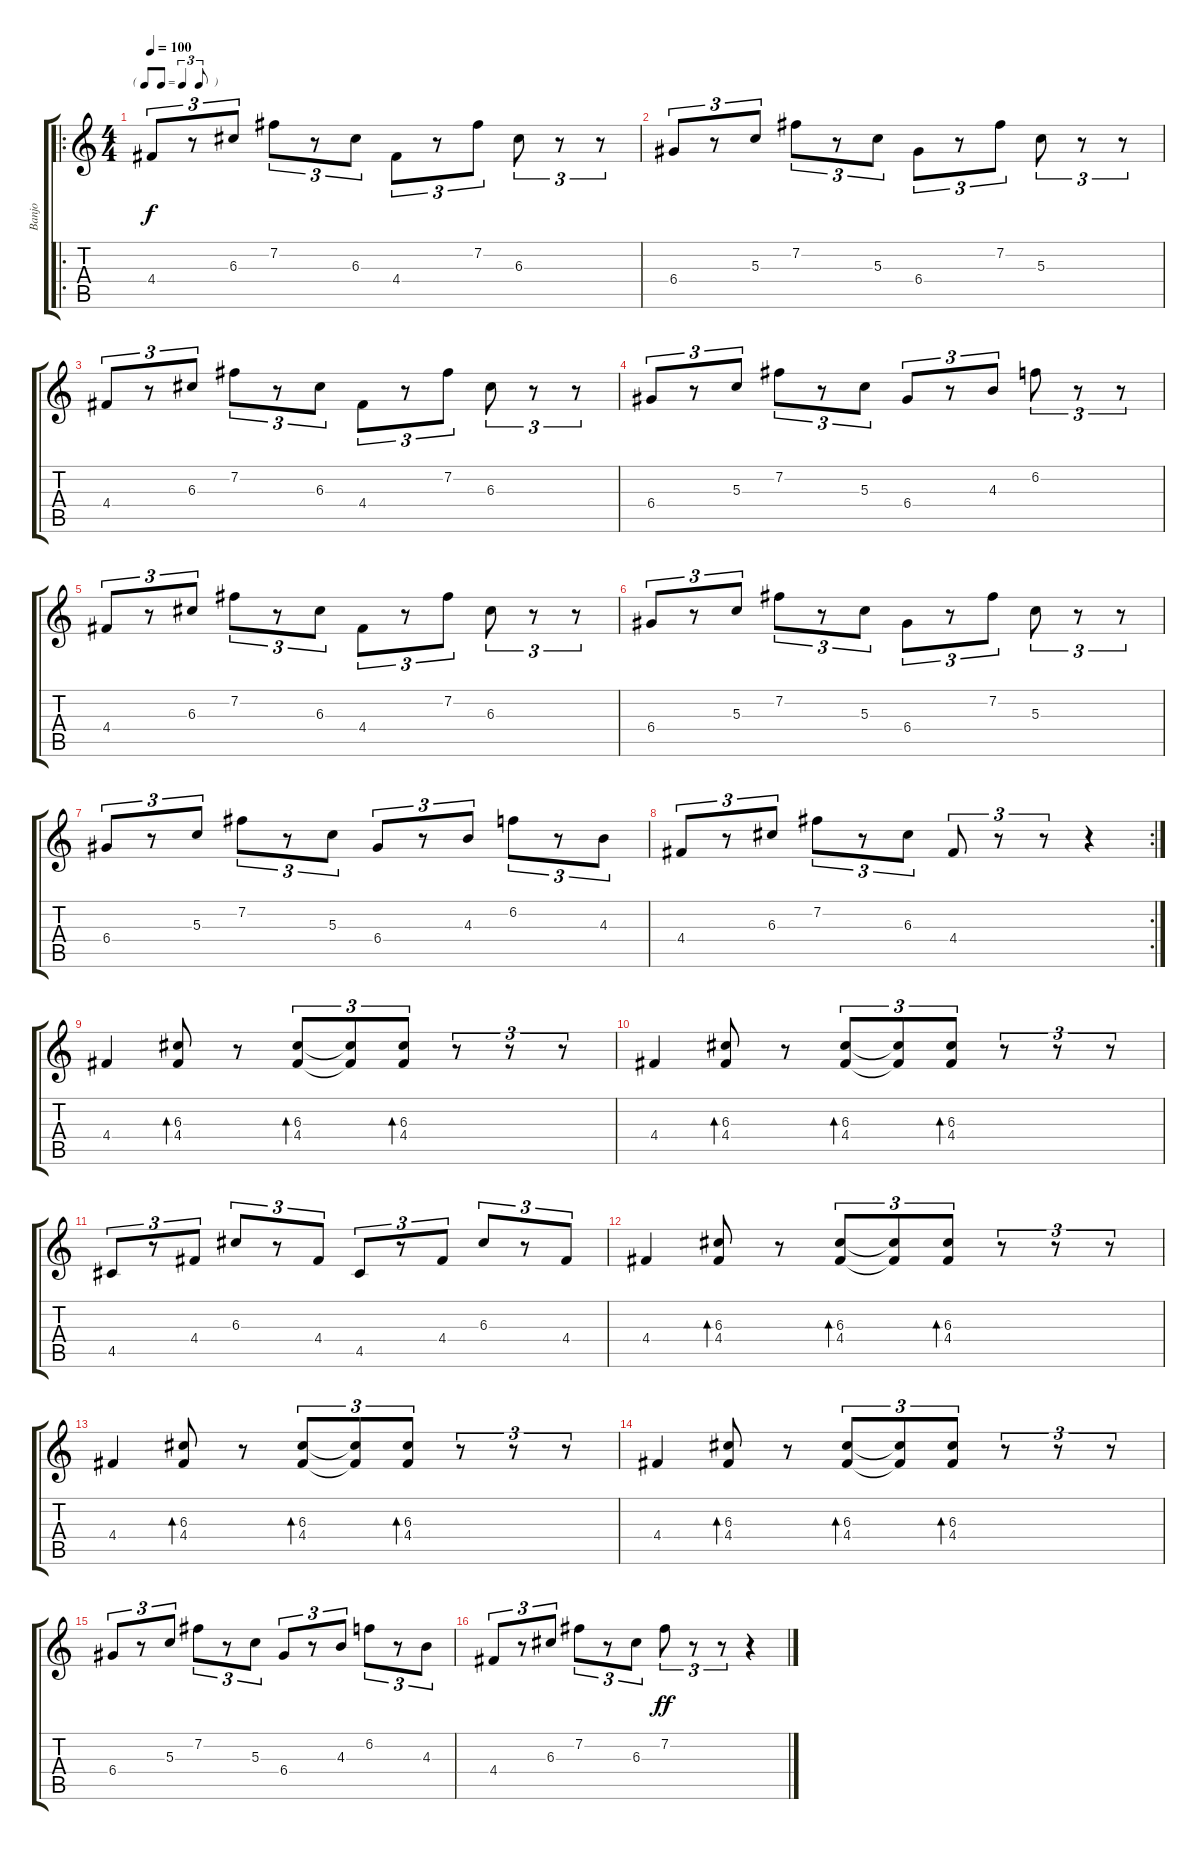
\track ("Banjo" "Banjo") {instrument banjo}
\staff {score tabs}
\tuning (E4 B3 G3 D3 A2 E2) {hide}
\displaytranspose 12
\ro
\ts (4 4)
\tf triplet8th
\tempo 100
\clef g2
\ks c
4.4.8{tu (3 2) dy f instrument banjo} r.8{tu (3 2)} 6.3.8{tu (3 2)} 7.2.8{tu (3 2)} r.8{tu (3 2)} 6.3.8{tu (3 2)} 4.4.8{tu (3 2)} r.8{tu (3 2)} 7.2.8{tu (3 2)} 6.3.8{tu (3 2)} r.8{tu (3 2)} r.8{tu (3 2)} |
6.4.8{tu (3 2)} r.8{tu (3 2)} 5.3.8{tu (3 2)} 7.2.8{tu (3 2)} r.8{tu (3 2)} 5.3.8{tu (3 2)} 6.4.8{tu (3 2)} r.8{tu (3 2)} 7.2.8{tu (3 2)} 5.3.8{tu (3 2)} r.8{tu (3 2)} r.8{tu (3 2)} |
4.4.8{tu (3 2)} r.8{tu (3 2)} 6.3.8{tu (3 2)} 7.2.8{tu (3 2)} r.8{tu (3 2)} 6.3.8{tu (3 2)} 4.4.8{tu (3 2)} r.8{tu (3 2)} 7.2.8{tu (3 2)} 6.3.8{tu (3 2)} r.8{tu (3 2)} r.8{tu (3 2)} |
6.4.8{tu (3 2)} r.8{tu (3 2)} 5.3.8{tu (3 2)} 7.2.8{tu (3 2)} r.8{tu (3 2)} 5.3.8{tu (3 2)} 6.4.8{tu (3 2)} r.8{tu (3 2)} 4.3.8{tu (3 2)} 6.2.8{tu (3 2)} r.8{tu (3 2)} r.8{tu (3 2)} |
4.4.8{tu (3 2)} r.8{tu (3 2)} 6.3.8{tu (3 2)} 7.2.8{tu (3 2)} r.8{tu (3 2)} 6.3.8{tu (3 2)} 4.4.8{tu (3 2)} r.8{tu (3 2)} 7.2.8{tu (3 2)} 6.3.8{tu (3 2)} r.8{tu (3 2)} r.8{tu (3 2)} |
6.4.8{tu (3 2)} r.8{tu (3 2)} 5.3.8{tu (3 2)} 7.2.8{tu (3 2)} r.8{tu (3 2)} 5.3.8{tu (3 2)} 6.4.8{tu (3 2)} r.8{tu (3 2)} 7.2.8{tu (3 2)} 5.3.8{tu (3 2)} r.8{tu (3 2)} r.8{tu (3 2)} |
6.4.8{tu (3 2)} r.8{tu (3 2)} 5.3.8{tu (3 2)} 7.2.8{tu (3 2)} r.8{tu (3 2)} 5.3.8{tu (3 2)} 6.4.8{tu (3 2)} r.8{tu (3 2)} 4.3.8{tu (3 2)} 6.2.8{tu (3 2)} r.8{tu (3 2)} 4.3.8{tu (3 2)} |
\rc 2
4.4.8{tu (3 2)} r.8{tu (3 2)} 6.3.8{tu (3 2)} 7.2.8{tu (3 2)} r.8{tu (3 2)} 6.3.8{tu (3 2)} 4.4.8{tu (3 2)} r.8{tu (3 2)} r.8{tu (3 2)} r.4 |
4.4.4 (6.3 4.4).8{bd 240} r.8 (6.3 4.4).8{tu (3 2) bd 480} (6.3{t} 4.4{t}).8{tu (3 2)} (6.3 4.4).8{tu (3 2) bd 480} r.8{tu (3 2)} r.8{tu (3 2)} r.8{tu (3 2)} |
4.4.4 (6.3 4.4).8{bd 240} r.8 (6.3 4.4).8{tu (3 2) bd 480} (6.3{t} 4.4{t}).8{tu (3 2)} (6.3 4.4).8{tu (3 2) bd 480} r.8{tu (3 2)} r.8{tu (3 2)} r.8{tu (3 2)} |
4.5.8{tu (3 2)} r.8{tu (3 2)} 4.4.8{tu (3 2)} 6.3.8{tu (3 2)} r.8{tu (3 2)} 4.4.8{tu (3 2)} 4.5.8{tu (3 2)} r.8{tu (3 2)} 4.4.8{tu (3 2)} 6.3.8{tu (3 2)} r.8{tu (3 2)} 4.4.8{tu (3 2)} |
4.4.4 (6.3 4.4).8{bd 240} r.8 (6.3 4.4).8{tu (3 2) bd 480} (6.3{t} 4.4{t}).8{tu (3 2)} (6.3 4.4).8{tu (3 2) bd 480} r.8{tu (3 2)} r.8{tu (3 2)} r.8{tu (3 2)} |
4.4.4 (6.3 4.4).8{bd 240} r.8 (6.3 4.4).8{tu (3 2) bd 480} (6.3{t} 4.4{t}).8{tu (3 2)} (6.3 4.4).8{tu (3 2) bd 480} r.8{tu (3 2)} r.8{tu (3 2)} r.8{tu (3 2)} |
4.4.4 (6.3 4.4).8{bd 240} r.8 (6.3 4.4).8{tu (3 2) bd 480} (6.3{t} 4.4{t}).8{tu (3 2)} (6.3 4.4).8{tu (3 2) bd 480} r.8{tu (3 2)} r.8{tu (3 2)} r.8{tu (3 2)} |
6.4.8{tu (3 2)} r.8{tu (3 2)} 5.3.8{tu (3 2)} 7.2.8{tu (3 2)} r.8{tu (3 2)} 5.3.8{tu (3 2)} 6.4.8{tu (3 2)} r.8{tu (3 2)} 4.3.8{tu (3 2)} 6.2.8{tu (3 2)} r.8{tu (3 2)} 4.3.8{tu (3 2)} |
4.4.8{tu (3 2)} r.8{tu (3 2)} 6.3.8{tu (3 2)} 7.2.8{tu (3 2)} r.8{tu (3 2)} 6.3.8{tu (3 2)} 7.2.8{tu (3 2) dy ff} r.8{tu (3 2)} r.8{tu (3 2)} r.4
